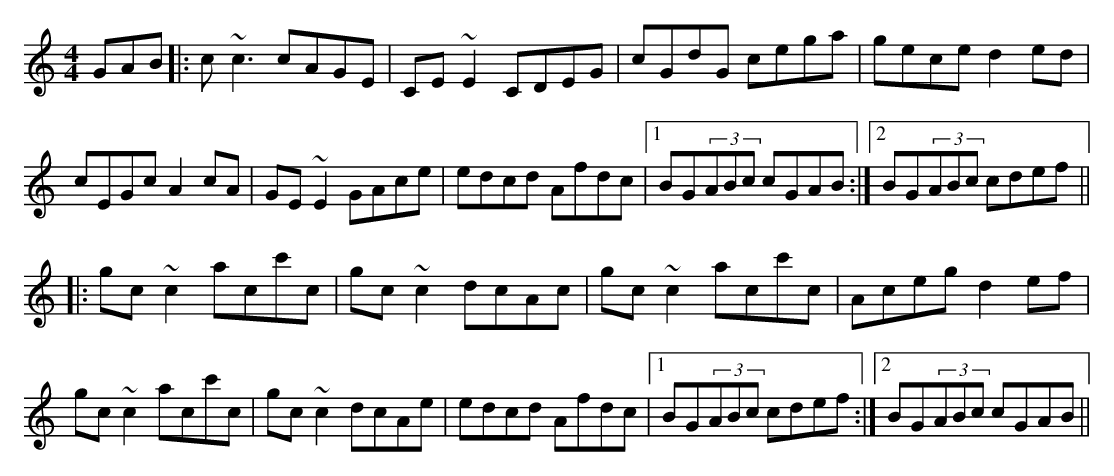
X:1
M:4/4
K:C
GAB|:c ~c3 cAGE|CE~E2 CDEG|cGdG cega|gece d2ed|
cEGc A2cA|GE~E2 GAce|edcd Afdc|1 BG(3ABc cGAB:|2 BG(3ABc cdef||
|:gc~c2 acc'c|gc~c2 dcAc|gc~c2 acc'c|Aceg d2ef|
gc~c2 acc'c|gc~c2 dcAe|edcd Afdc|1 BG(3ABc cdef:|2 BG(3ABc cGAB||
